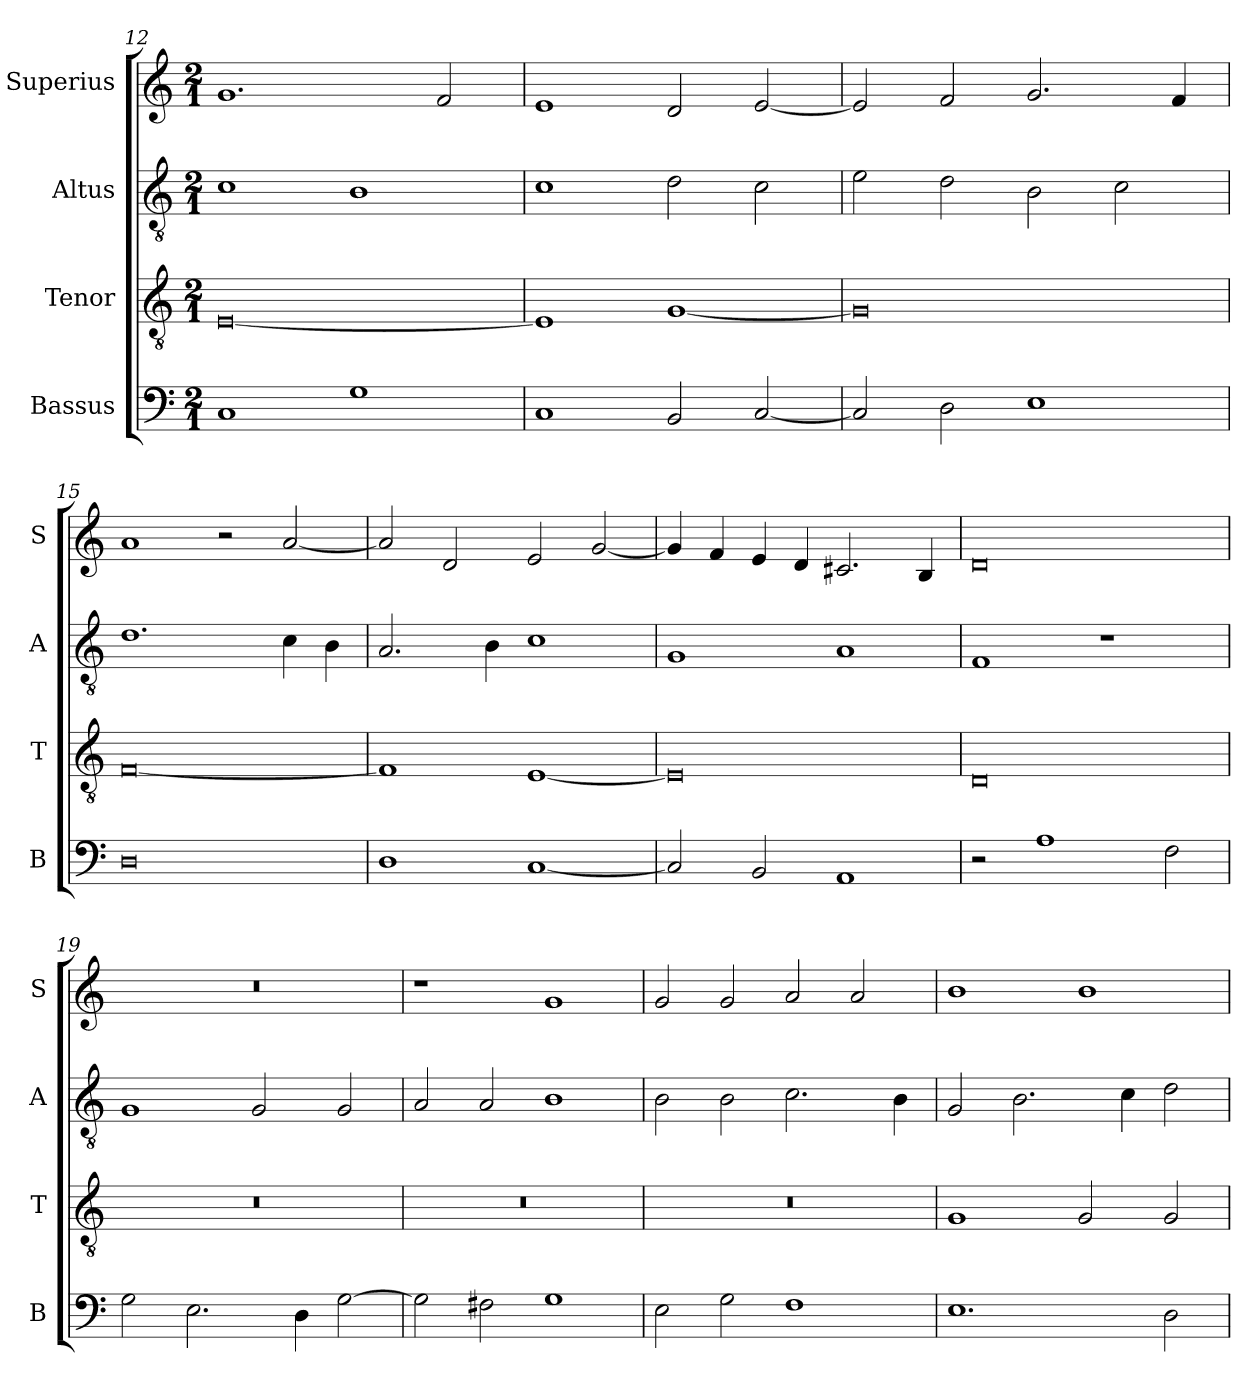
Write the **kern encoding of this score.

**kern	**kern	**kern	**kern
*part4	*part3	*part2	*part1
*staff4	*staff3	*staff2	*staff1
*I"Bassus	*I"Tenor	*I"Altus	*I"Superius
*I'B	*I'T	*I'A	*I'S
*clefF4	*clefGv2	*clefGv2	*clefG2
*k[]	*k[]	*k[]	*k[]
*M2/1	*M2/1	*M2/1	*M2/1
=12	=12	=12	=12
1C	[0E	1c	1.g
1G	.	1B	.
.	.	.	2f/
=13	=13	=13	=13
1C	1E]	1c	1e
2BB/	[1G	2d\	2d/
[2C/	.	2c\	[2e/
=14	=14	=14	=14
2C/]	0G]	2e\	2e/]
2D\	.	2d\	2f/
1E	.	2B\	2.g/
.	.	2c\	.
.	.	.	4f/
=15	=15	=15	=15
0D	[0F	1.d	1a
.	.	.	2r
.	.	4c\	[2a/
.	.	4B\	.
=16	=16	=16	=16
1D	1F]	2.A/	2a/]
.	.	.	2d/
.	.	4B\	.
[1C	[1E	1c	2e/
.	.	.	[2g/
=17	=17	=17	=17
2C/]	0E]	1G	4g/]
.	.	.	4f/
2BB/	.	.	4e/
.	.	.	4d/
1AA	.	1A	2.c#X/
.	.	.	4B/
=18	=18	=18	=18
2r	0D	1F	0d
1A	.	.	.
.	.	1r	.
2F\	.	.	.
=19	=19	=19	=19
2G\	0r	1G	0r
2.E\	.	.	.
.	.	2G/	.
4D\	.	.	.
[2G\	.	2G/	.
=20	=20	=20	=20
2G\]	0r	2A/	1r
2F#X\	.	2A/	.
1G	.	1B	1g
=21	=21	=21	=21
2E\	0r	2B\	2g/
2G\	.	2B\	2g/
1F	.	2.c\	2a/
.	.	.	2a/
.	.	4B\	.
=22	=22	=22	=22
1.E	1G	2G/	1b
.	.	2.B\	.
.	2G/	.	1b
.	.	4c\	.
2D\	2G/	2d\	.
=	=	=	=
*-	*-	*-	*-
